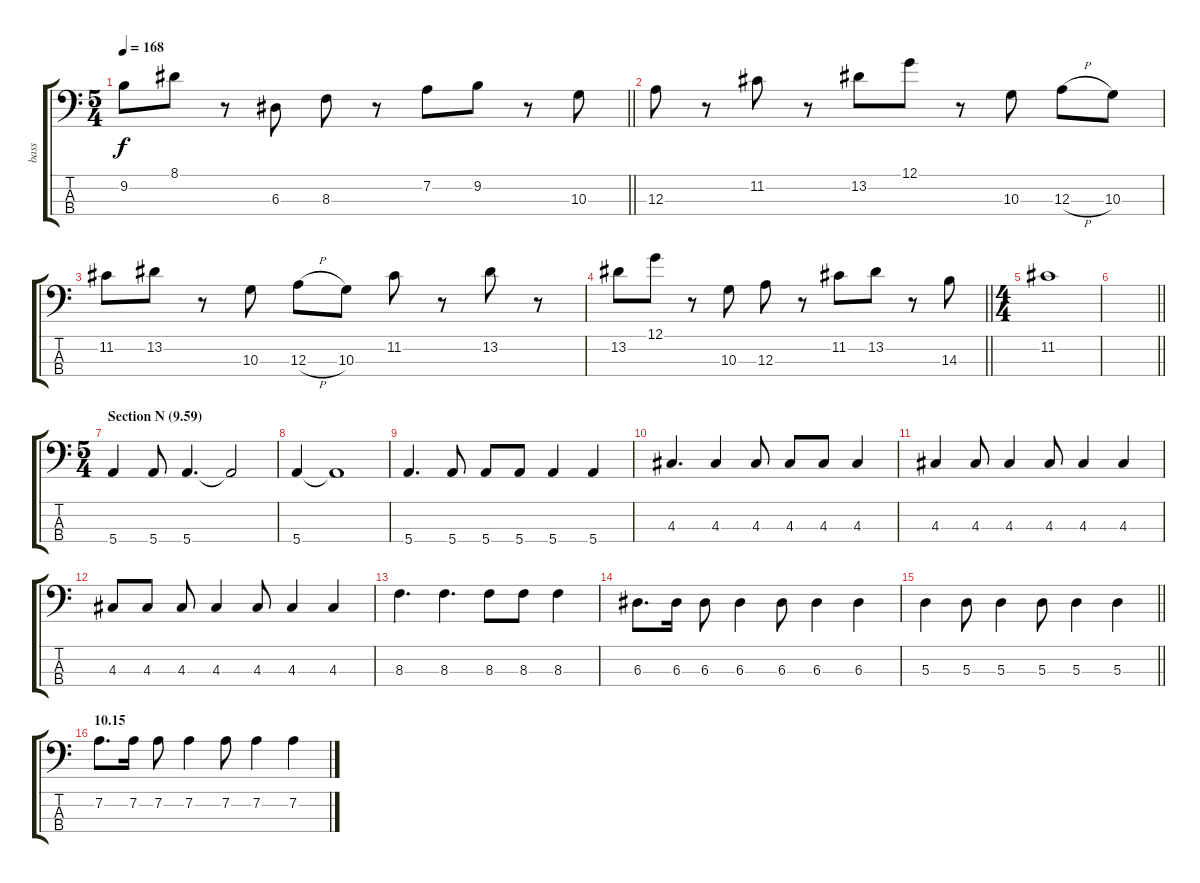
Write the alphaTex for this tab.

\track ("bass" "bass") {instrument electricbassfinger}
\staff {score tabs}
\tuning (G2 D2 A1 E1) {hide}
\ts (5 4)
\tempo 168
\clef f4
\barLineRight lightlight
\ks c
9.2.8{dy f} 8.1.8 r.8 6.3.8 8.3.8 r.8 7.2.8 9.2.8 r.8 10.3.8 |
12.3.8 r.8 11.2.8 r.8 13.2.8 12.1.8 r.8 10.3.8 12.3{h}.8 10.3.8 |
11.2.8 13.2.8 r.8 10.3.8 12.3{h}.8 10.3.8 11.2.8 r.8 13.2.8 r.8 |
\barLineRight lightlight
13.2.8 12.1.8 r.8 10.3.8 12.3.8 r.8 11.2.8 13.2.8 r.8 14.3.8 |
\ts (4 4)
11.2.1 |
\barLineRight lightlight
|
\ts (5 4)
\section ("" "Section N (9.59)")
5.4.4 5.4.8 5.4.4{d} 5.4{t}.2 |
5.4.4 5.4{t}.1 |
5.4.4{d} 5.4.8 5.4.8 5.4.8 5.4.4 5.4.4 |
4.3.4{d} 4.3.4 4.3.8 4.3.8 4.3.8 4.3.4 |
4.3.4 4.3.8 4.3.4 4.3.8 4.3.4 4.3.4 |
4.3.8 4.3.8 4.3.8 4.3.4 4.3.8 4.3.4 4.3.4 |
8.3.4{d} 8.3.4{d} 8.3.8 8.3.8 8.3.4 |
6.3.8{d} 6.3.16 6.3.8 6.3.4 6.3.8 6.3.4 6.3.4 |
\barLineRight lightlight
5.3.4 5.3.8 5.3.4 5.3.8 5.3.4 5.3.4 |
\section ("" "10.15")
7.2.8{d} 7.2.16 7.2.8 7.2.4 7.2.8 7.2.4 7.2.4
